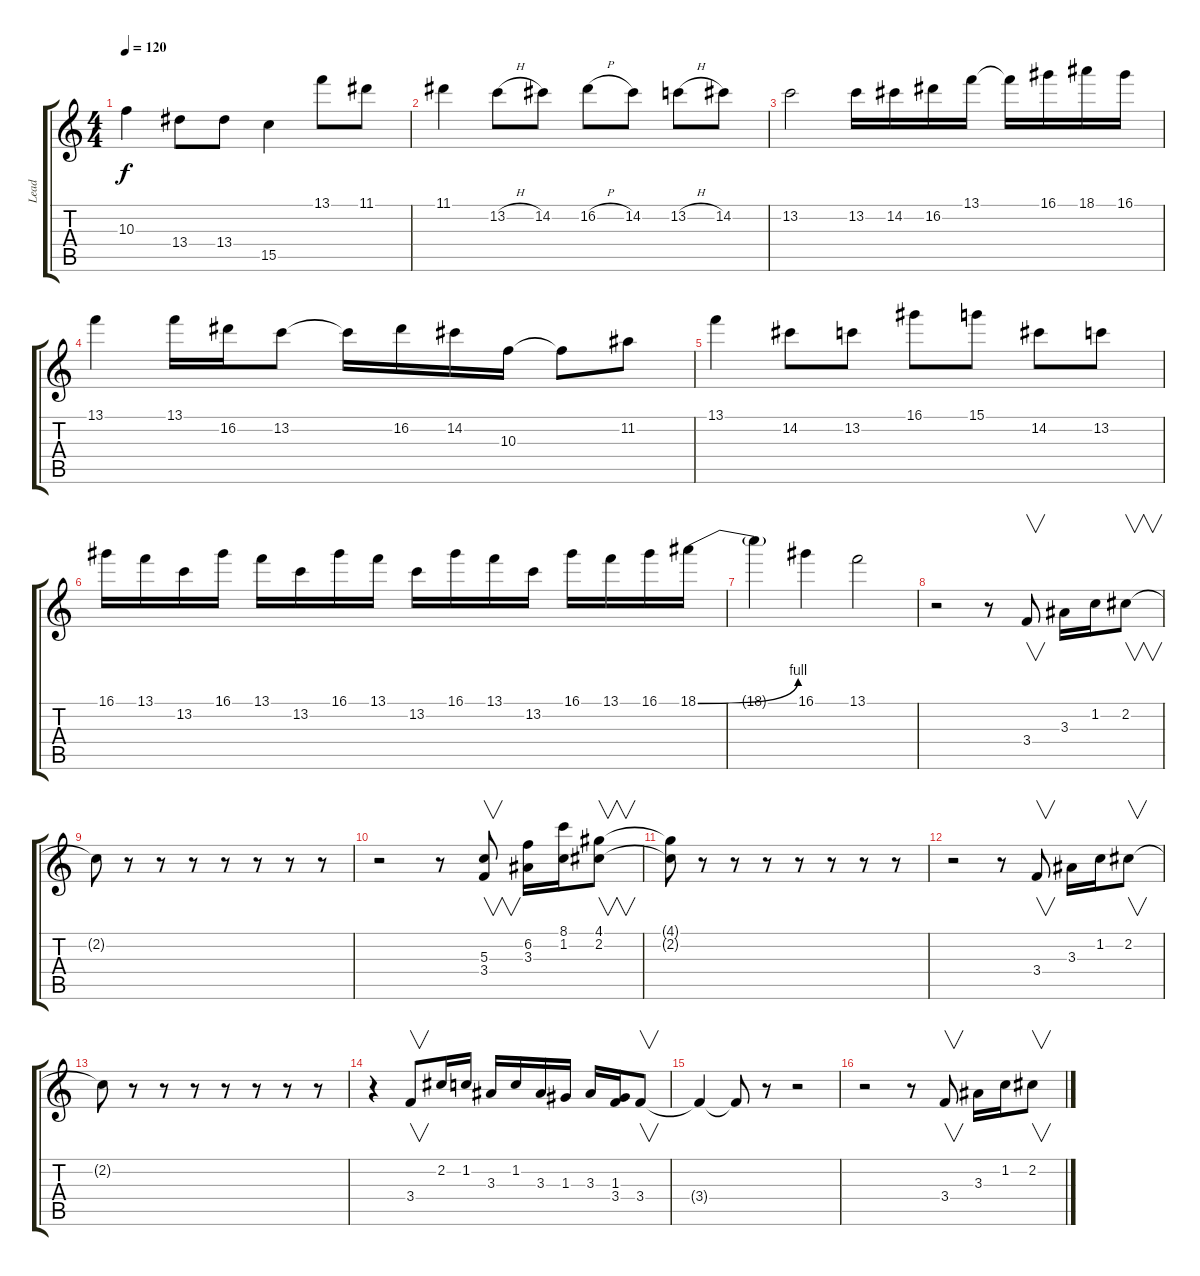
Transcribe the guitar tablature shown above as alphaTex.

\track ("Lead" "Lead") {instrument distortionguitar}
\staff {score tabs}
\tuning (E4 B3 G3 D3 A2 E2) {hide}
\ts (4 4)
\tempo 120
\clef g2
\ks c
10.3.4{dy f} 13.4.8 13.4.8 15.5.4 13.1.8 11.1.8 |
11.1.4 13.2{h}.8 14.2.8 16.2{h}.8 14.2.8 13.2{h}.8 14.2.8 |
13.2.2 13.2.16 14.2.16 16.2.16 13.1.16 13.1{t}.16 16.1.16 18.1.16 16.1.16 |
13.1.4 13.1.16 16.2.16 13.2.8 13.2{t}.16 16.2.16 14.2.16 10.3.16 10.3{t}.8 11.2.8 |
13.1.4 14.2.8 13.2.8 16.1.8 15.1.8 14.2.8 13.2.8 |
16.1.16 13.1.16 13.2.16 16.1.16 13.1.16 13.2.16 16.1.16 13.1.16 13.2.16 16.1.16 13.1.16 13.2.16 16.1.16 13.1.16 16.1.16 18.1{be (bend 0 0 60 4)}.16 |
18.1{t}.4 16.1.4 13.1.2 |
r.2 r.8 3.4.8{v} 3.3.16 1.2.16 2.2.8{v} |
2.2{t}.8 r.8 r.8 r.8 r.8 r.8 r.8 r.8 |
r.2 r.8 (5.3 3.4).8{v} (6.2 3.3).16 (8.1 1.2).16 (4.1 2.2).8{v} |
(4.1{t} 2.2{t}).8 r.8 r.8 r.8 r.8 r.8 r.8 r.8 |
r.2 r.8 3.4.8{v} 3.3.16 1.2.16 2.2.8{v} |
2.2{t}.8 r.8 r.8 r.8 r.8 r.8 r.8 r.8 |
r.4 3.4.8{v} 2.2.16 1.2.16 3.3.16 1.2.16 3.3.16 1.3.16 3.3.16 (1.3 3.4).16 3.4.8{v} |
3.4{t}.4 3.4{t}.8 r.8 r.2 |
r.2 r.8 3.4.8{v} 3.3.16 1.2.16 2.2.8{v}
